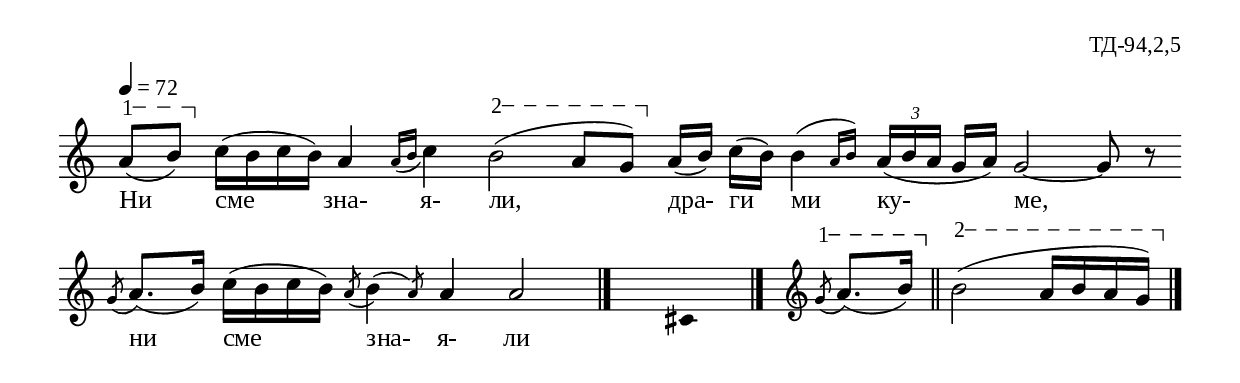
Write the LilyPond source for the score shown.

%{
sva_094_2_05
%}

\include "td-preamble.ly"

\score {
\relative c'' {
\tempo 4 = 72
\cadenzaOn
\varA
a8\startTextSpan([ b\stopTextSpan]) 
c16[( b c b]) a4 \acciaccatura { a16[ b] } c4 
\varB
b2\startTextSpan( a8[ g\stopTextSpan]) 
a16[( b)] c([ b]) \afterGrace b4( { a16[ b]) } 
\times 2/3 { a16[( b a] } g[ a]) g2~ g8 r8 
 \bar ""
\acciaccatura g8 a8.([ b16]) 
c16[( b c b]) \acciaccatura a8 \afterGrace b4( { \stdB a8) \stdE } a4 a2
 \bar "|." 
 s4 \fixB cis, \fixC
  \bar "|."
 s64 \clef treble 
\varA
\acciaccatura g'8\startTextSpan a8.([ b16\stopTextSpan]) \bar "||"
\varB
b2\startTextSpan( a16[ b a g\stopTextSpan]) 
   \bar "|." 
}
\addlyrics { Ни сме зна- я- ли, 
дра- \startTextSpan ги ми ку- ме, \stopTextSpan ни сме зна- я- ли }
%
\layout {
   \context { 
	    \Staff \remove "Time_signature_engraver" } 
  indent = #0
  line-width = 190\mm
  ragged-right=##f
}
%
\midi { 
	\context {
		\Score tempoWholesPerMinute = #(ly:make-moment 72 4)
		}
	}
}
%
\header{
  opus = "ТД-94,2,5"
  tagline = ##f
}


